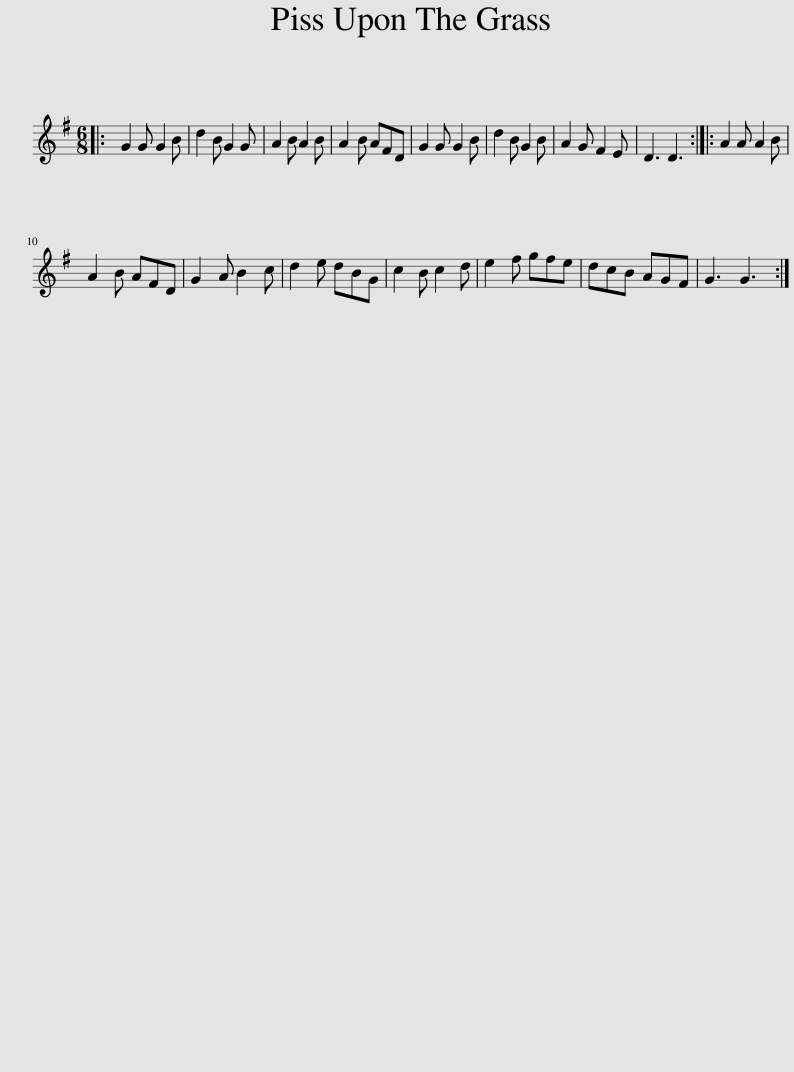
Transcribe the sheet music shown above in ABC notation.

X:1
L:1/8
M:6/8
I:linebreak $
K:G
V:1 treble
V:1
|: G2 G G2 B | d2 B G2 G | A2 B A2 B | A2 B AFD | G2 G G2 B | %5
 d2 B G2 B | A2 G F2 E | D3 D3 :: A2 A A2 B |$ A2 B AFD | %10
 G2 A B2 c | d2 e dBG | c2 B c2 d | e2 f gfe | dcB AGF | %15
 G3 G3 :| %16
